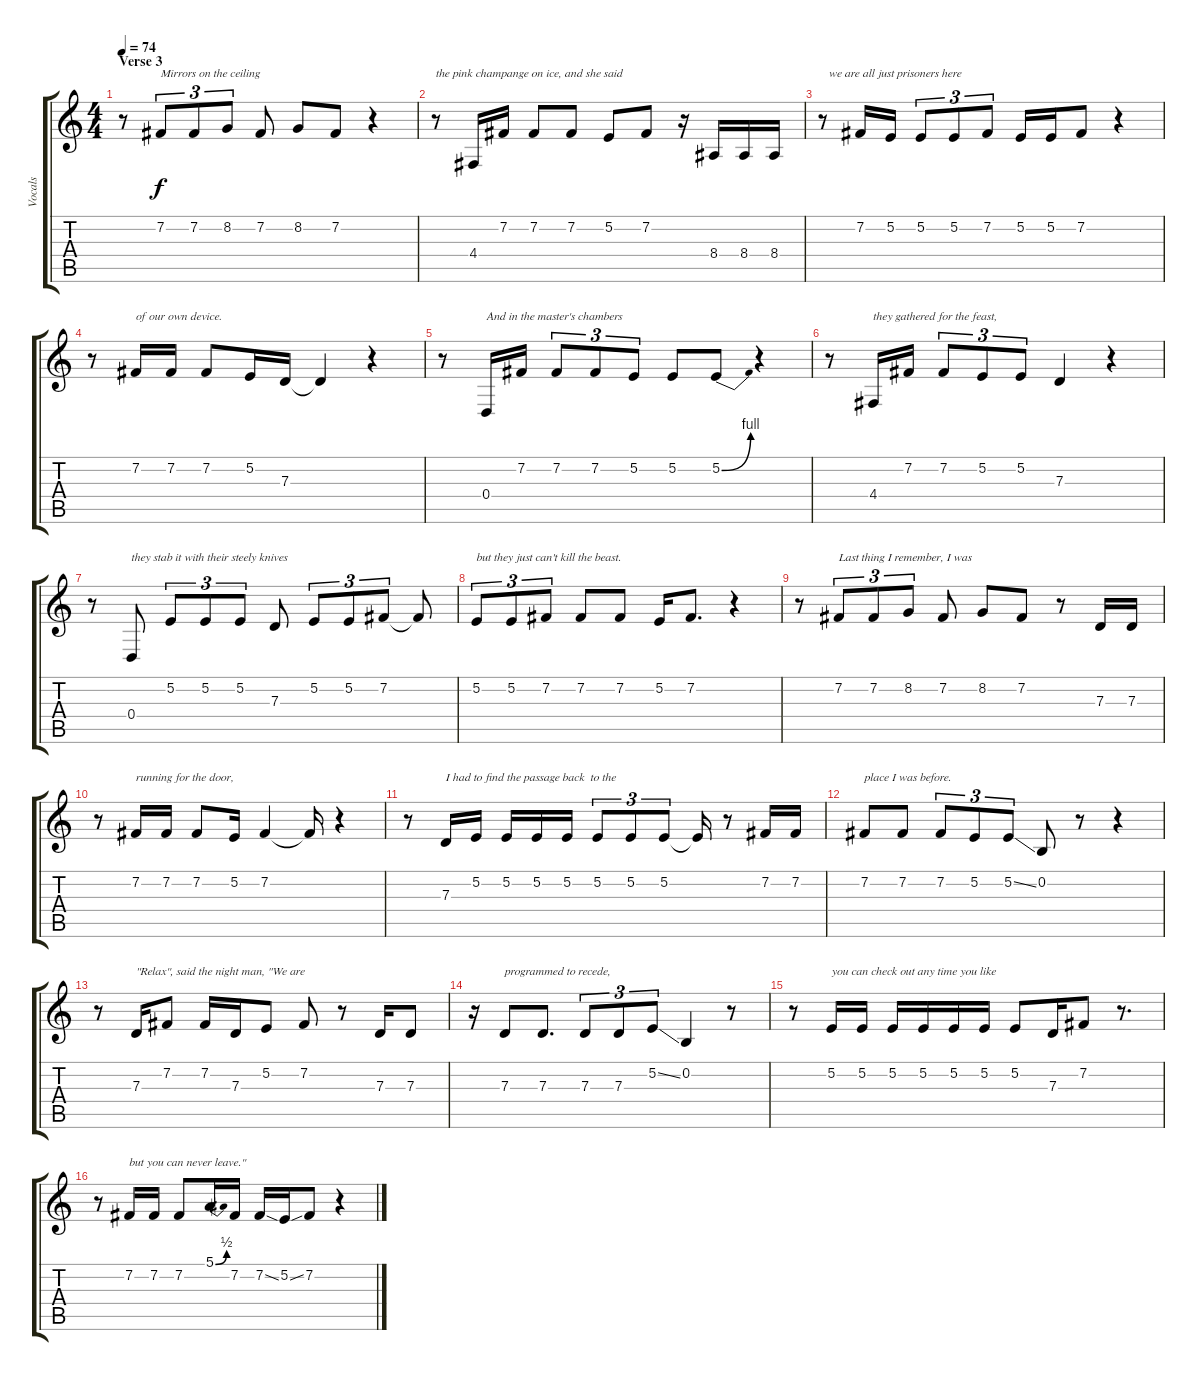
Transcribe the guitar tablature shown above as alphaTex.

\track ("Vocals" "Vocals") {instrument lead3calliope}
\staff {score tabs}
\tuning (E4 B3 G3 D3 A2 E2) {hide}
\ts (4 4)
\section ("" "Verse 3")
\tempo 74
\clef g2
\ks c
r.8{dy f} 7.2.8{tu (3 2) txt "Mirrors on the ceiling"} 7.2.8{tu (3 2)} 8.2.8{tu (3 2)} 7.2.8 8.2.8 7.2.8 r.4 |
r.8{txt "the pink champange on ice, and she said"} 4.4.16 7.2.16 7.2.8 7.2.8 5.2.8 7.2.8 r.16 8.4.16 8.4.16 8.4.16 |
r.8{txt "  we are all just prisoners here"} 7.2.16 5.2.16 5.2.8{tu (3 2)} 5.2.8{tu (3 2)} 7.2.8{tu (3 2)} 5.2.16 5.2.16 7.2.8 r.4 |
r.8 7.2.16{txt "of our own device."} 7.2.16 7.2.8 5.2.16 7.3.16 7.3{t}.4 r.4 |
r.8 0.4.16{txt "And in the master's chambers"} 7.2.16 7.2.8{tu (3 2)} 7.2.8{tu (3 2)} 5.2.8{tu (3 2)} 5.2.8 5.2{be (bend 0 0 60 4)}.8 r.4 |
r.8 4.4.16{txt "they gathered for the feast,"} 7.2.16 7.2.8{tu (3 2)} 5.2.8{tu (3 2)} 5.2.8{tu (3 2)} 7.3.4 r.4 |
r.8 0.4.8{txt "they stab it with their steely knives"} 5.2.8{tu (3 2)} 5.2.8{tu (3 2)} 5.2.8{tu (3 2)} 7.3.8 5.2.8{tu (3 2)} 5.2.8{tu (3 2)} 7.2.8{tu (3 2)} 7.2{t}.8 |
5.2.8{tu (3 2) txt "but they just can't kill the beast."} 5.2.8{tu (3 2)} 7.2.8{tu (3 2)} 7.2.8 7.2.8 5.2.16 7.2.8{d} r.4 |
r.8 7.2.8{tu (3 2) txt "Last thing I remember, I was"} 7.2.8{tu (3 2)} 8.2.8{tu (3 2)} 7.2.8 8.2.8 7.2.8 r.8 7.3.16 7.3.16 |
r.8 7.2.16{txt "running for the door,"} 7.2.16 7.2.8 5.2.16 7.2.4 7.2{t}.16 r.4 |
r.8 7.3.16{txt "I had to find the passage back  to the"} 5.2.16 5.2.16 5.2.16 5.2.16 5.2.8{tu (3 2)} 5.2.8{tu (3 2)} 5.2.8{tu (3 2)} 5.2{t}.16 r.8 7.2.16 7.2.16 |
7.2.8{txt "place I was before."} 7.2.8 7.2.8{tu (3 2)} 5.2.8{tu (3 2)} 5.2{ss}.8{tu (3 2)} 0.2.8 r.8 r.4 |
r.8 7.3.16{txt "\"Relax\", said the night man, \"We are"} 7.2.8 7.2.16 7.3.16 5.2.8 7.2.8 r.8 7.3.16 7.3.8 |
r.16 7.3.8{txt "programmed to recede,"} 7.3.8{d} 7.3.8{tu (3 2)} 7.3.8{tu (3 2)} 5.2{ss}.8{tu (3 2)} 0.2.4 r.8 |
r.8 5.2.16{txt "you can check out any time you like"} 5.2.16 5.2.16 5.2.16 5.2.16 5.2.16 5.2.8 7.3.16 7.2.8 r.8{d} |
r.8 7.2.16{txt "but you can never leave.\""} 7.2.16 7.2.8 5.1{be (bend 0 0 60 2)}.16 7.2.16 7.2{ss}.16 5.2{ss}.16 7.2.8 r.4
